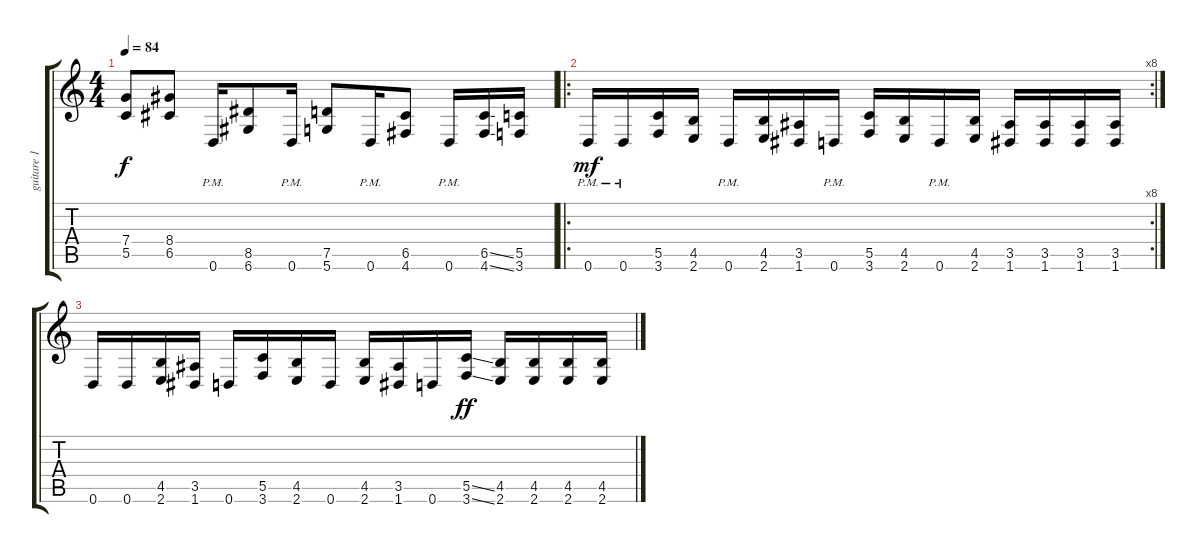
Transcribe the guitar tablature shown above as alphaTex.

\track ("guitare 1" "guitare 1") {instrument distortionguitar}
\staff {score tabs}
\tuning (D4 A3 F3 C3 G2 D2) {hide}
\ts (4 4)
\tempo 84
\clef g2
\ks c
(7.4 5.5).8{dy f} (8.4 6.5).8 0.6{pm}.16 (8.5 6.6).8 0.6{pm}.16 (7.5 5.6).8 0.6{pm}.16 (6.5 4.6).8 0.6{pm}.16 (6.5{ss} 4.6{ss}).16 (5.5 3.6).16 |
\ro
\rc 8
0.6{pm}.16{dy mf} 0.6{pm}.16 (5.5 3.6).16 (4.5 2.6).16 0.6{pm}.16 (4.5 2.6).16 (3.5 1.6).16 0.6{pm}.16 (5.5 3.6).16 (4.5 2.6).16 0.6{pm}.16 (4.5 2.6).16 (3.5 1.6).16 (3.5 1.6).16 (3.5 1.6).16 (3.5 1.6).16 |
0.6.16 0.6.16 (4.5 2.6).16 (3.5 1.6).16 0.6.16 (5.5 3.6).16 (4.5 2.6).16 0.6.16 (4.5 2.6).16 (3.5 1.6).16 0.6.16 (5.5{ss} 3.6{ss}).16{dy ff} (4.5 2.6).16 (4.5 2.6).16 (4.5 2.6).16 (4.5 2.6).16
